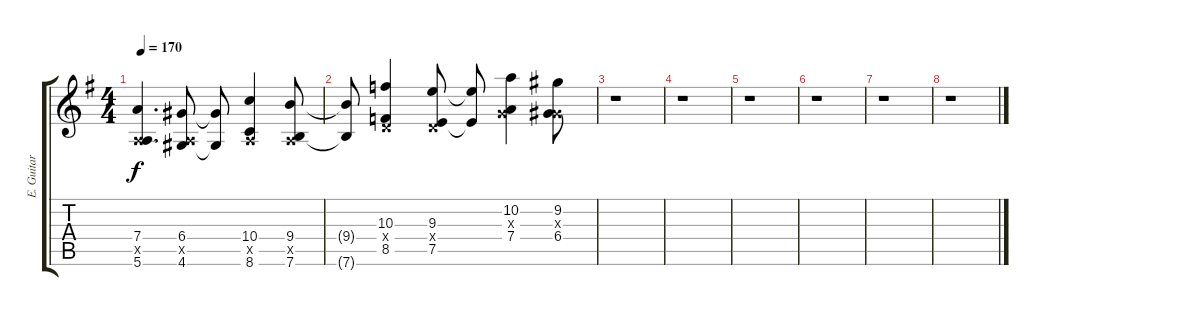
\track ("E. Guitar III" "E. Guitar ") {instrument overdrivenguitar}
\staff {score tabs}
\tuning (E4 B3 G3 D3 A2 E2) {hide}
\ts (4 4)
\tempo 170
\clef g2
\ks g
(7.4 0.5{x} 5.6).4{d dy f} (6.4 0.5{x} 4.6).8 (6.4{t} 4.6{t}).8 (10.4 0.5{x} 8.6).4 (9.4 0.5{x} 7.6).8 |
(9.4{t} 7.6{t}).8 (10.3 0.4{x} 8.5).4 (9.3 0.4{x} 7.5).8 (9.3{t} 7.5{t}).8 (10.2 0.3{x} 7.4).4 (9.2 0.3{x} 6.4).8 |
r.1 |
r.1 |
r.1 |
r.1 |
r.1 |
r.1
